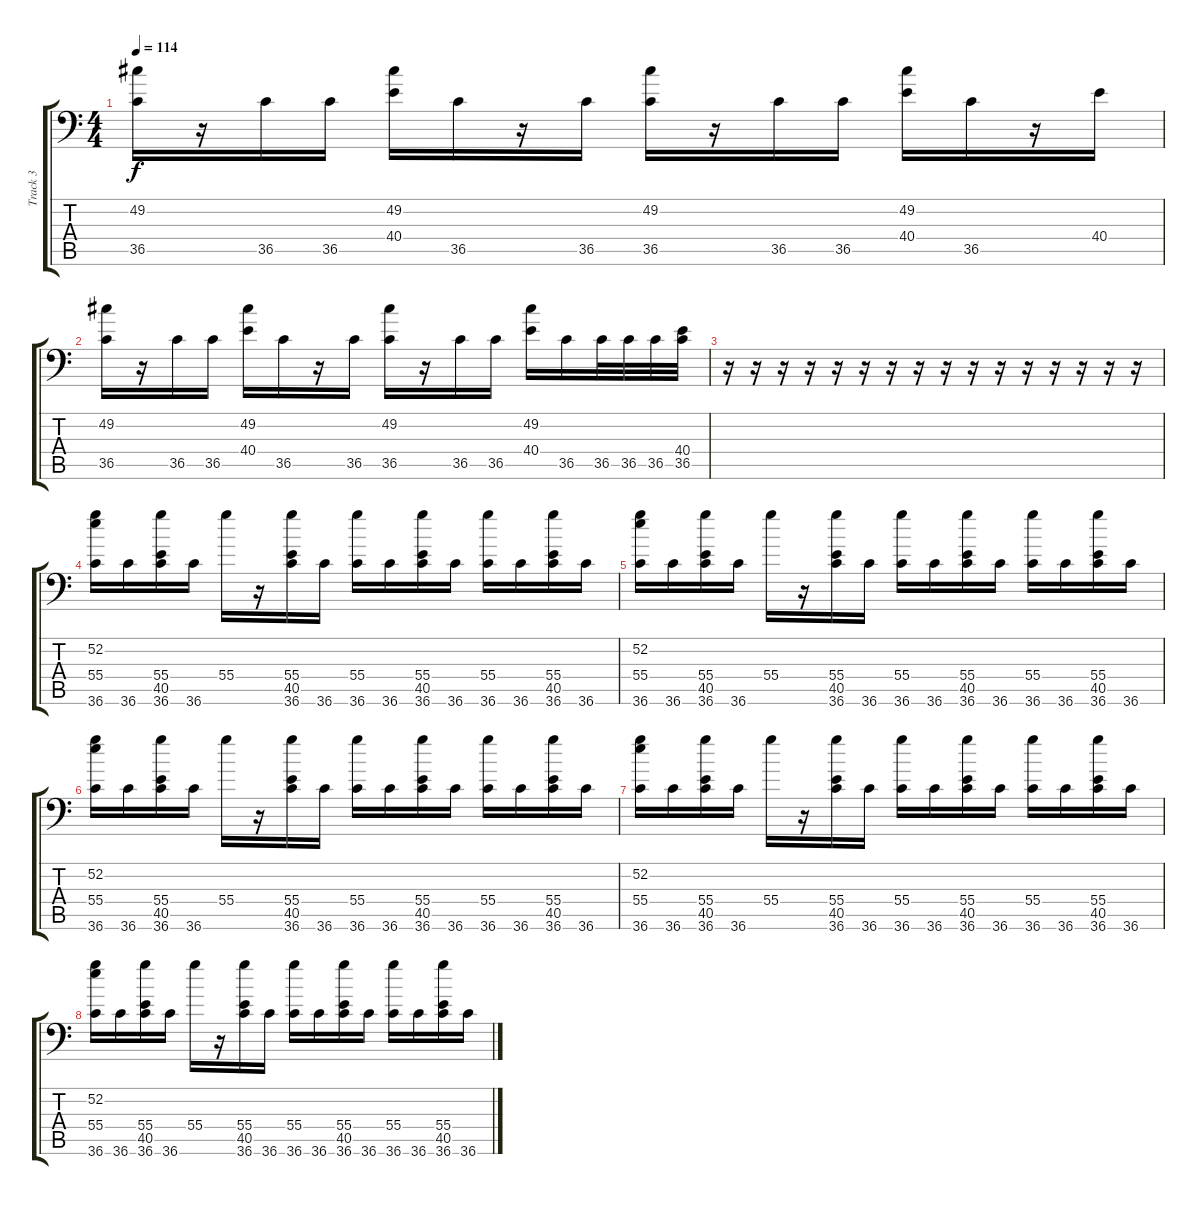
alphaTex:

\track ("Track 3" "Track 3") {instrument acousticgrandpiano}
\staff {score tabs}
\tuning (C-1 C-1 C-1 C-1 C-1 C-1) {hide}
\ts (4 4)
\tempo 114
\clef f4
\ks c
(49.2 36.5).16{dy f} r.16 36.5.16 36.5.16 (49.2 40.4).16 36.5.16 r.16 36.5.16 (49.2 36.5).16 r.16 36.5.16 36.5.16 (49.2 40.4).16 36.5.16 r.16 40.4.16 |
(49.2 36.5).16 r.16 36.5.16 36.5.16 (49.2 40.4).16 36.5.16 r.16 36.5.16 (49.2 36.5).16 r.16 36.5.16 36.5.16 (49.2 40.4).16 36.5.16 36.5.32 36.5.32 36.5.32 (40.4 36.5).32 |
r.16 r.16 r.16 r.16 r.16 r.16 r.16 r.16 r.16 r.16 r.16 r.16 r.16 r.16 r.16 r.16 |
(52.2 55.4 36.6).16 36.6.16 (55.4 40.5 36.6).16 36.6.16 55.4.16 r.16 (55.4 40.5 36.6).16 36.6.16 (55.4 36.6).16 36.6.16 (55.4 40.5 36.6).16 36.6.16 (55.4 36.6).16 36.6.16 (55.4 40.5 36.6).16 36.6.16 |
(52.2 55.4 36.6).16 36.6.16 (55.4 40.5 36.6).16 36.6.16 55.4.16 r.16 (55.4 40.5 36.6).16 36.6.16 (55.4 36.6).16 36.6.16 (55.4 40.5 36.6).16 36.6.16 (55.4 36.6).16 36.6.16 (55.4 40.5 36.6).16 36.6.16 |
(52.2 55.4 36.6).16 36.6.16 (55.4 40.5 36.6).16 36.6.16 55.4.16 r.16 (55.4 40.5 36.6).16 36.6.16 (55.4 36.6).16 36.6.16 (55.4 40.5 36.6).16 36.6.16 (55.4 36.6).16 36.6.16 (55.4 40.5 36.6).16 36.6.16 |
(52.2 55.4 36.6).16 36.6.16 (55.4 40.5 36.6).16 36.6.16 55.4.16 r.16 (55.4 40.5 36.6).16 36.6.16 (55.4 36.6).16 36.6.16 (55.4 40.5 36.6).16 36.6.16 (55.4 36.6).16 36.6.16 (55.4 40.5 36.6).16 36.6.16 |
(52.2 55.4 36.6).16 36.6.16 (55.4 40.5 36.6).16 36.6.16 55.4.16 r.16 (55.4 40.5 36.6).16 36.6.16 (55.4 36.6).16 36.6.16 (55.4 40.5 36.6).16 36.6.16 (55.4 36.6).16 36.6.16 (55.4 40.5 36.6).16 36.6.16
